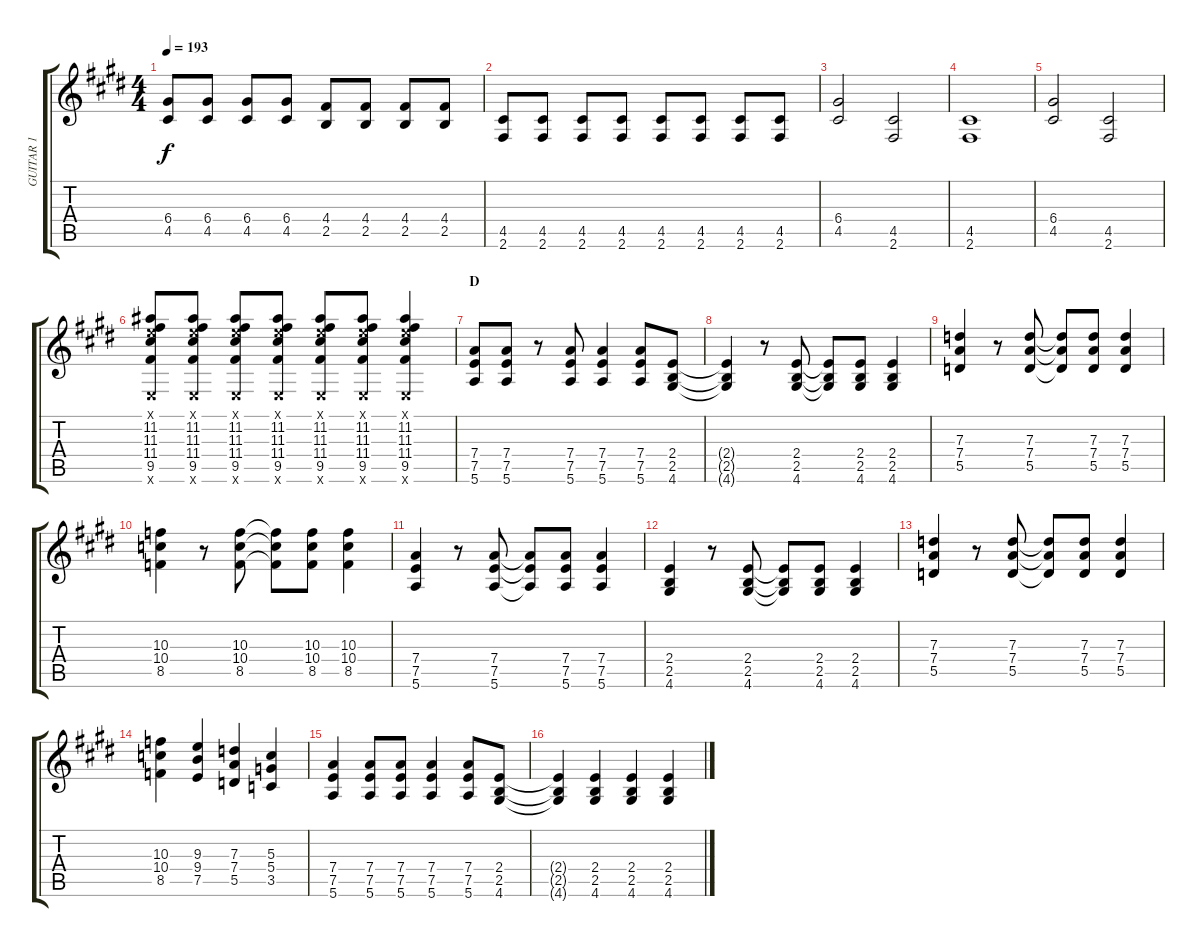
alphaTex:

\track ("GUITAR 1" "GUITAR 1") {instrument distortionguitar}
\staff {score tabs}
\tuning (E4 B3 G3 D3 A2 E2) {hide}
\ts (4 4)
\tempo 193
\clef g2
\ks c#minor
(6.4 4.5).8{dy f} (6.4 4.5).8 (6.4 4.5).8 (6.4 4.5).8 (4.4 2.5).8 (4.4 2.5).8 (4.4 2.5).8 (4.4 2.5).8 |
(4.5 2.6).8 (4.5 2.6).8 (4.5 2.6).8 (4.5 2.6).8 (4.5 2.6).8 (4.5 2.6).8 (4.5 2.6).8 (4.5 2.6).8 |
(6.4 4.5).2 (4.5 2.6).2 |
(4.5 2.6).1 |
(6.4 4.5).2 (4.5 2.6).2 |
(0.1{x} 11.2 11.3 11.4 9.5 0.6{x}).8 (0.1{x} 11.2 11.3 11.4 9.5 0.6{x}).8 (0.1{x} 11.2 11.3 11.4 9.5 0.6{x}).8 (0.1{x} 11.2 11.3 11.4 9.5 0.6{x}).8 (0.1{x} 11.2 11.3 11.4 9.5 0.6{x}).8 (0.1{x} 11.2 11.3 11.4 9.5 0.6{x}).8 (0.1{x} 11.2 11.3 11.4 9.5 0.6{x}).4 |
\section ("" "D")
(7.4 7.5 5.6).8 (7.4 7.5 5.6).8 r.8 (7.4 7.5 5.6).8 (7.4 7.5 5.6).4 (7.4 7.5 5.6).8 (2.4 2.5 4.6).8 |
(2.4{t} 2.5{t} 4.6{t}).4 r.8 (2.4 2.5 4.6).8 (2.4{t} 2.5{t} 4.6{t}).8 (2.4 2.5 4.6).8 (2.4 2.5 4.6).4 |
(7.3 7.4 5.5).4 r.8 (7.3 7.4 5.5).8 (7.3{t} 7.4{t} 5.5{t}).8 (7.3 7.4 5.5).8 (7.3 7.4 5.5).4 |
(10.3 10.4 8.5).4 r.8 (10.3 10.4 8.5).8 (10.3{t} 10.4{t} 8.5{t}).8 (10.3 10.4 8.5).8 (10.3 10.4 8.5).4 |
(7.4 7.5 5.6).4 r.8 (7.4 7.5 5.6).8 (7.4{t} 7.5{t} 5.6{t}).8 (7.4 7.5 5.6).8 (7.4 7.5 5.6).4 |
(2.4 2.5 4.6).4 r.8 (2.4 2.5 4.6).8 (2.4{t} 2.5{t} 4.6{t}).8 (2.4 2.5 4.6).8 (2.4 2.5 4.6).4 |
(7.3 7.4 5.5).4 r.8 (7.3 7.4 5.5).8 (7.3{t} 7.4{t} 5.5{t}).8 (7.3 7.4 5.5).8 (7.3 7.4 5.5).4 |
(10.3 10.4 8.5).4 (9.3 9.4 7.5).4 (7.3 7.4 5.5).4 (5.3 5.4 3.5).4 |
(7.4 7.5 5.6).4 (7.4 7.5 5.6).8 (7.4 7.5 5.6).8 (7.4 7.5 5.6).4 (7.4 7.5 5.6).8 (2.4 2.5 4.6).8 |
(2.4{t} 2.5{t} 4.6{t}).4 (2.4 2.5 4.6).4 (2.4 2.5 4.6).4 (2.4 2.5 4.6).4
